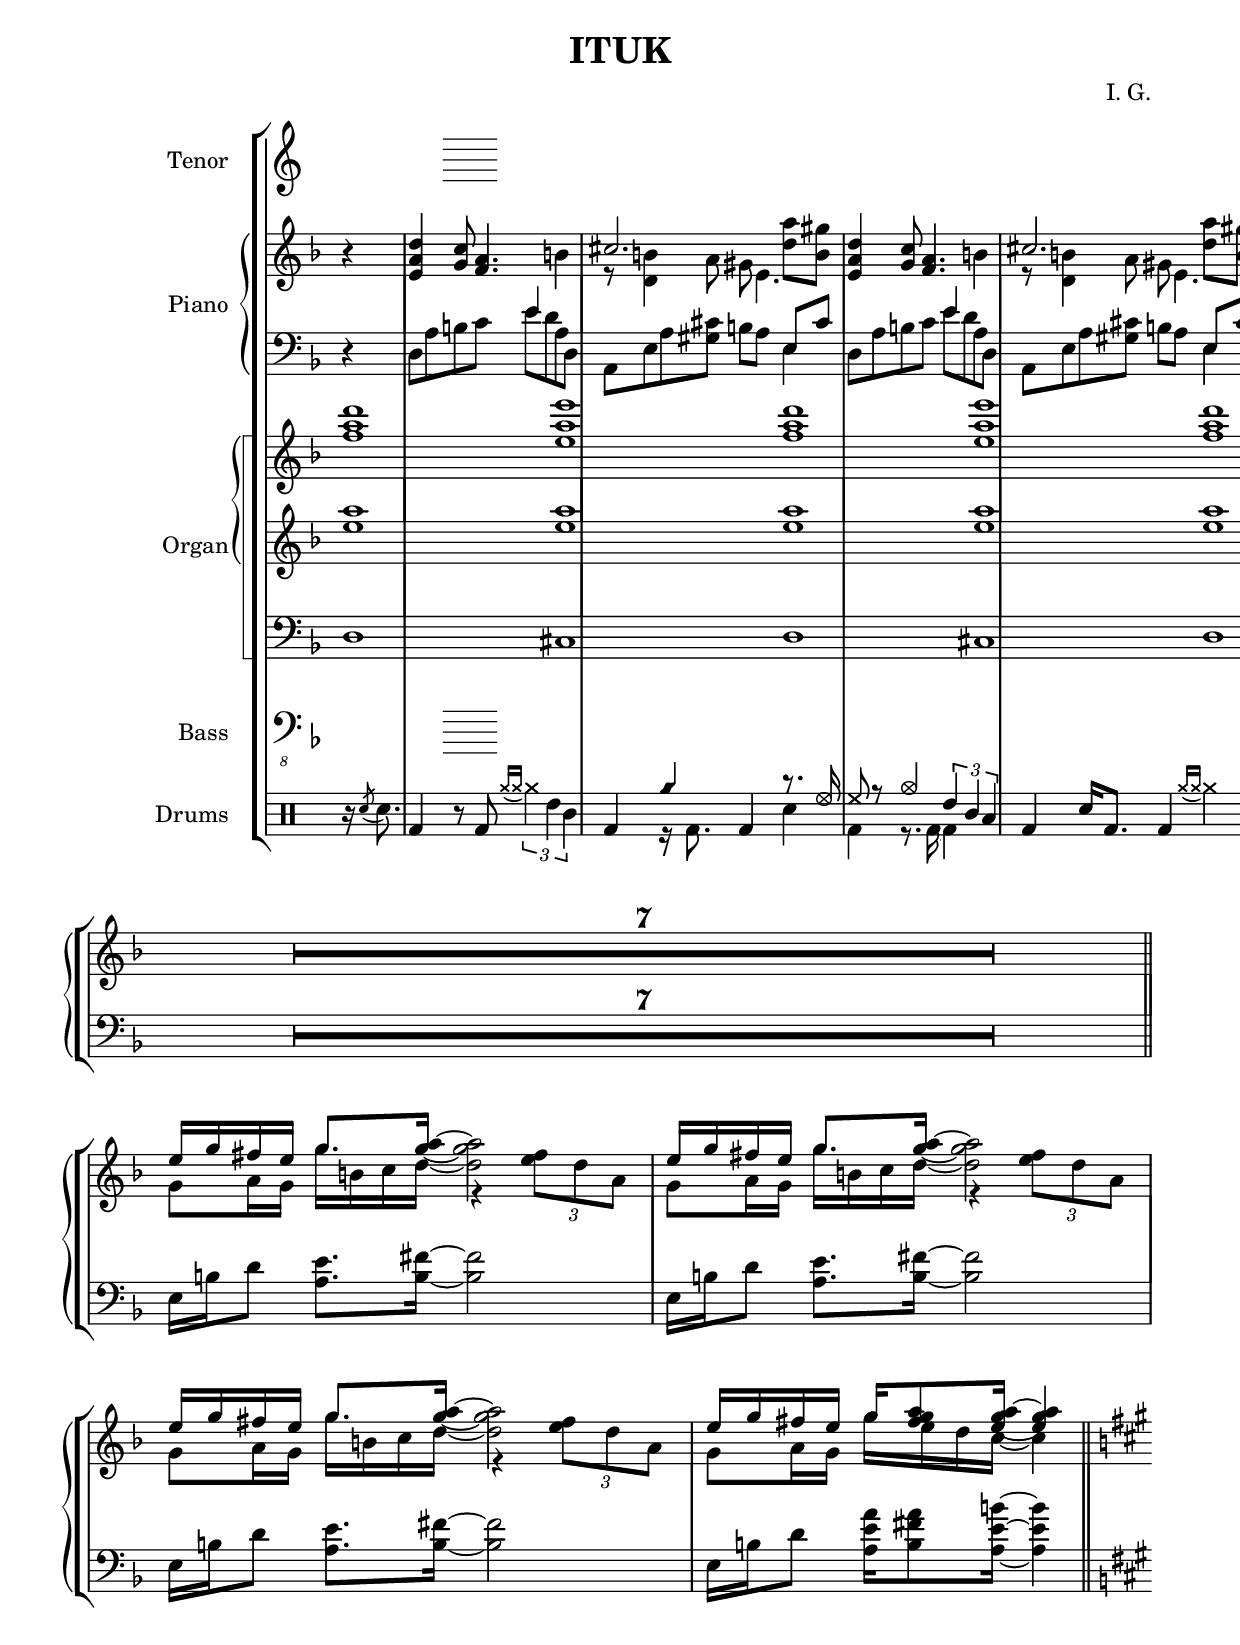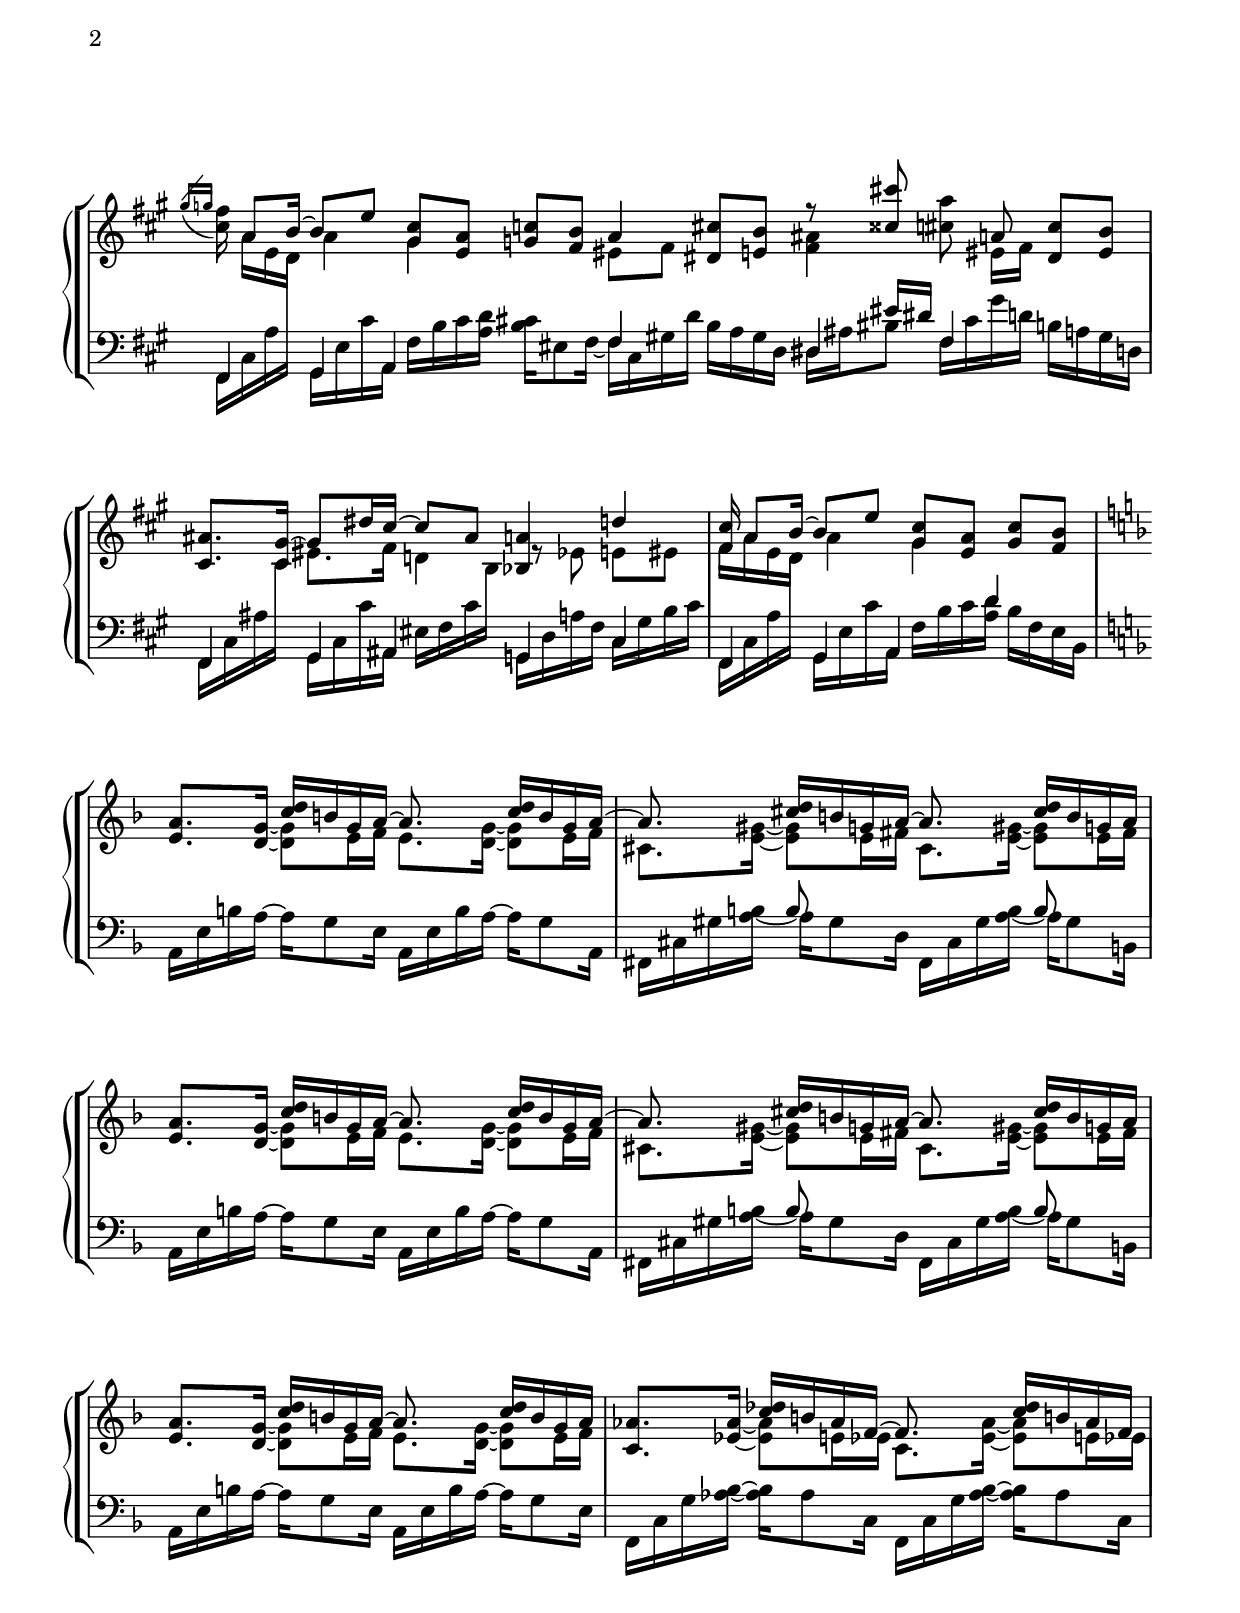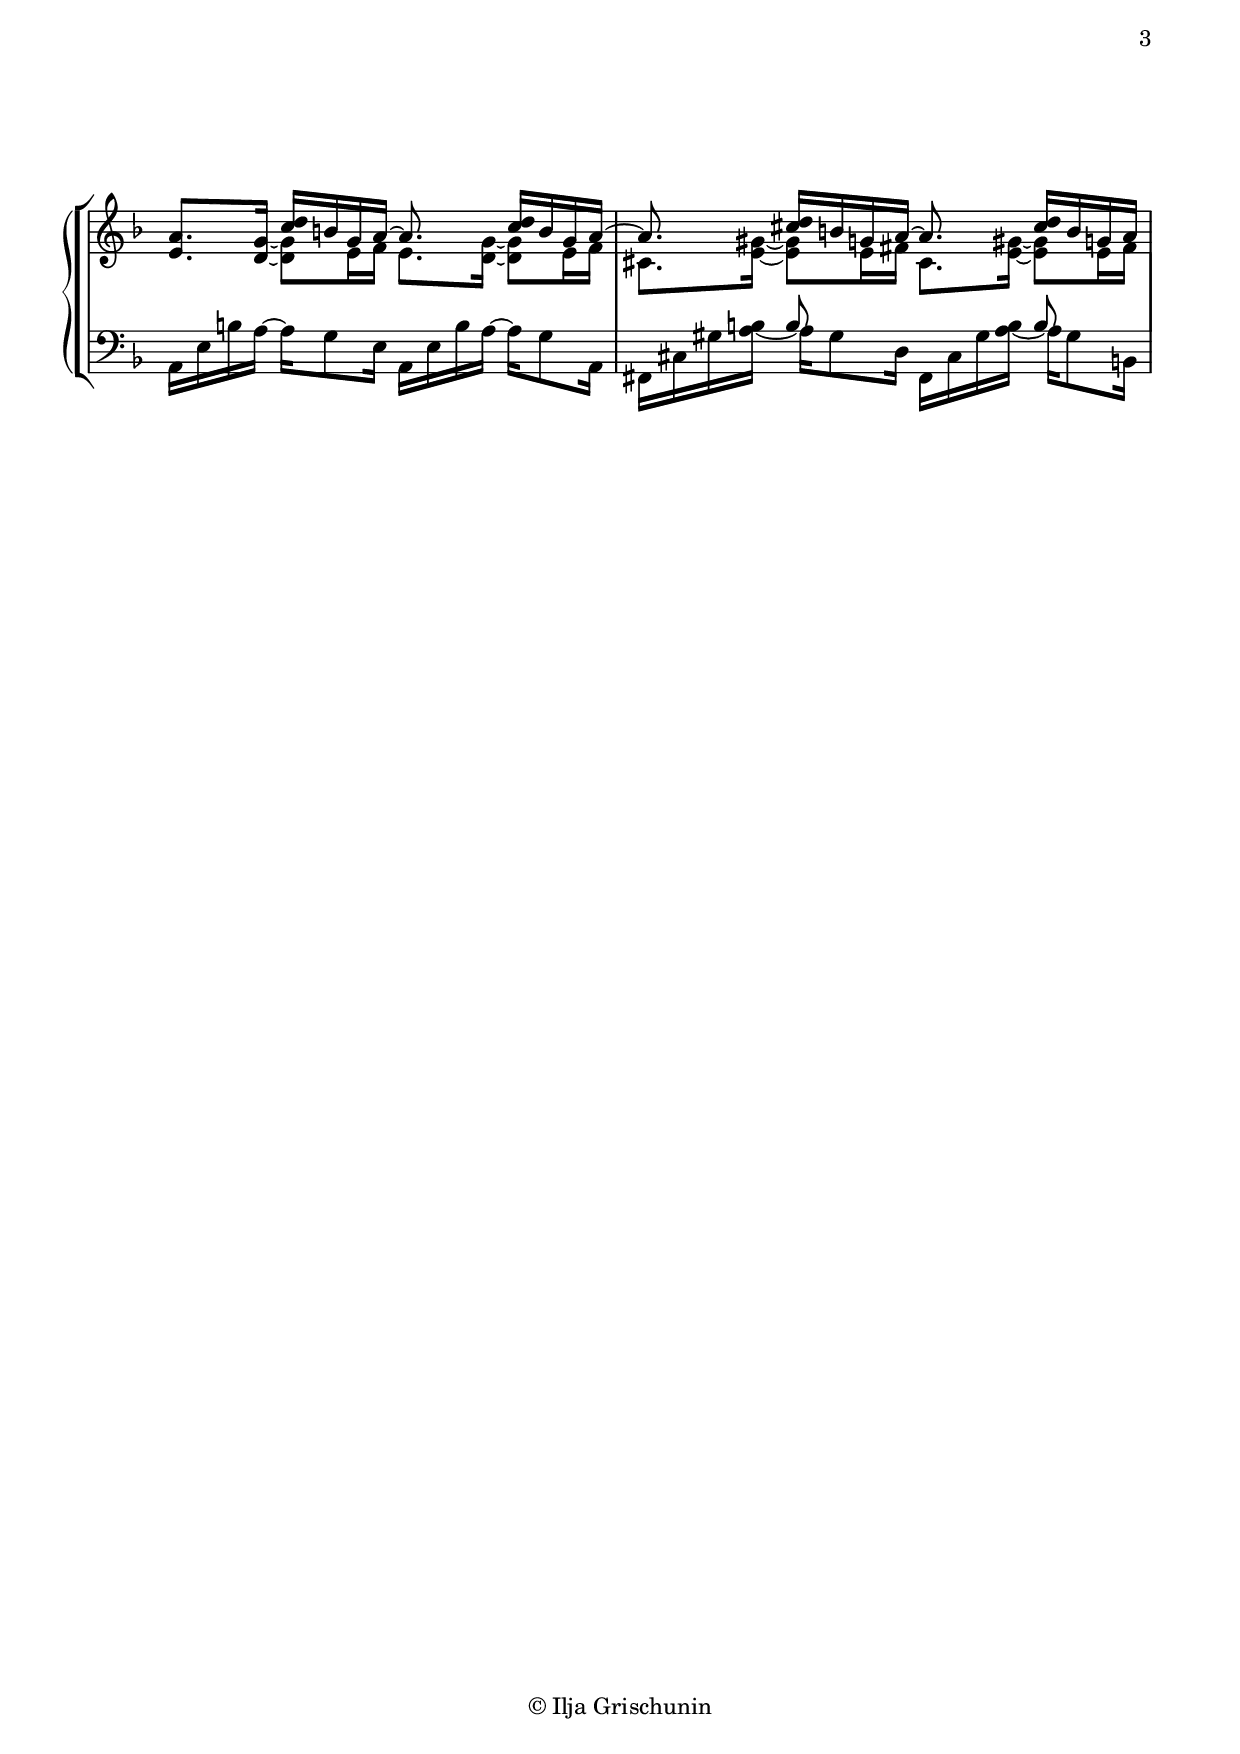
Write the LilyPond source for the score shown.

\version "2.19.15"

\language "deutsch"

\header {
  title = "ITUK"
  composer = "I. G."
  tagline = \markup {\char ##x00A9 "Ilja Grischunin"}
}

%#(set-global-staff-size 16)
\paper {
  indent = 3.0\cm  % space for instrumentName
  %short-indent = 1.5\cm  % space for shortInstrumentName
  top-system-spacing.basic-distance = #25
  top-markup-spacing.basic-distance = #8
  markup-system-spacing.basic-distance = #26
  system-system-spacing.basic-distance = #20
  last-bottom-spacing.basic-distance = #25
  left-margin = 15
  right-margin = 15
  %two-sided = ##t
  %inner-margin = 20
  %outer-margin = 15
}

\layout {
  \context {
    \Score
    \remove "Bar_number_engraver"
  }
  \override Staff.TimeSignature.stencil = ##f
  \override Staff.InstrumentName.self-alignment-X = #RIGHT
  \override PianoStaff.InstrumentName.self-alignment-X = #RIGHT
  \override StaffGroup.InstrumentName.self-alignment-X = #RIGHT
}

\version "2.19.15"

\language "deutsch"


tenorSax = \relative {

}

\version "2.19.15"

\language "deutsch"

%%%%%%%%% SCRIPTS %%%%%%%%%
slash =
#(define-music-function (parser location ang stem-fraction protrusion)
   (number? number? number?)
   (remove-grace-property 'Voice 'Stem 'direction) ; necessary?
   #{
     \once \override Stem #'stencil =
     #(lambda (grob)
        (let* ((X-parent (ly:grob-parent grob X))
               (is-rest? (ly:grob? (ly:grob-object X-parent 'rest))))
          (if is-rest?
              empty-stencil
              (let* ((ang (degrees->radians ang))
                     ; We need the beam and its slope so that slash will
                     ; extend uniformly past the stem and the beam
                     (beam (ly:grob-object grob 'beam))
                     (beam-X-pos (ly:grob-property beam 'X-positions))
                     (beam-Y-pos (ly:grob-property beam 'positions))
                     (beam-slope (/ (- (cdr beam-Y-pos) (car beam-Y-pos))
                                   (- (cdr beam-X-pos) (car beam-X-pos))))
                     (beam-angle (atan beam-slope))
                     (stem-Y-ext (ly:grob-extent grob grob Y))
                     ; Stem.length is expressed in half staff-spaces
                     (stem-length (/ (ly:grob-property grob 'length) 2.0))
                     (dir (ly:grob-property grob 'direction))
                     ; if stem points up. car represents segment of stem
                     ; closest to notehead; if down, cdr does
                     (stem-ref (if (= dir 1) (car stem-Y-ext) (cdr stem-Y-ext)))
                     (stem-segment (* stem-length stem-fraction))
                     ; Where does slash cross the stem?
                     (slash-stem-Y (+ stem-ref (* dir stem-segment)))
                     ; These are values for the portion of the slash that
                     ; intersects the beamed group.
                     (dx (/ (- stem-length stem-segment)
                           (- (tan ang) (* dir beam-slope))))
                     (dy (* (tan ang) dx))
                     ; Now, we add in the wings
                     (protrusion-dx (* (cos ang) protrusion))
                     (protrusion-dy (* (sin ang) protrusion))
                     (x1 (- protrusion-dx))
                     (y1 (- slash-stem-Y (* dir protrusion-dy)))
                     (x2 (+ dx protrusion-dx))
                     (y2 (+ slash-stem-Y
                           (* dir (+ dy protrusion-dy))))
                     (th (ly:staff-symbol-line-thickness grob))
                     (stil (ly:stem::print grob)))

                (ly:stencil-add
                 stil
                 (make-line-stencil th x1 y1 x2 y2))))))
   #})

slashI = {
  \slash 50 0.6 1.0
}

slashII = {
  \slash 45 0.5 0.8
}

top = \change Staff = "RH"
bot = \change Staff = "LH"

%%%%%%%%%%%%%%%%%%%%%%%% RH %%%%%%%%%%%%%%%%%%%%%%%%%
rightPianoP = \relative {
  \key d \minor
  \override MultiMeasureRest.expand-limit = #2
  \set Score.skipBars = ##t
  \partial 4
  r4
  \repeat unfold 3{
    <e' a d>4<g c>8 <f a>4. h4
    <<
      {
        cis2.
        \stemDown
        <d a'>8 <h gis'>
      }
      \\
      {
        r8 <d, h'>4 a'8 gis e4.
      }
    >>
  }
  <e a d>4<g c>8 <f a>4. h4
  <<
    {
      cis2
    }
    \\
    {
      r8 <d, h'>4 <e a>8
    }
  >>
  \stemUp
  <gis cis>8 <h e> <e a>4
  \stemNeutral
  \bar "||"
  \break
  R1*7
  \bar "||"
  \break
  \mergeDifferentlyDottedOn
  \repeat unfold 3 {
    <<
      {
        e16 g fis e g8. <g_~ a~>16
        \stemDown
        q2
        \stemNeutral
      }
      \\
      {
        g,8 a16 g g' h, c d~ d2
      }
      \\
      {
        \voiceTwo
        s2
        \once \override Rest.extra-offset = #'(.5 . 3)
        r4 \tuplet 3/2 {<e fis>8 d a}
      }
    >>
  }
  \time 3/4
  <<
    {
      e'16 g fis e g <fis g a>8 <e_~ g a~>16 q4
    }
    \\
    {
      g,8 a16 g g' e d c~ c4
    }
  >>
  \bar "||"
  \break
  \time 9/4
  \key a \major
  \acciaccatura {\slashI gis'16 g} <cis, fis>\noBeam
  <<
    {
      a8 h16~ h8[ e] <gis, cis> <e a>
    }
    \\
    {
      a16 e d a'4 gis
    }
  >>
  <g c>8 <fis h>
  <<
    {
      a4
    }
    \\
    {
      eis8[ fis]
    }
  >>
  <dis cis'>8 <e h'>
  <<
    {
      r8 <cisis' cis'!> s a
    }
    \\
    {
      <fis ais>4 <cis' a'>8\noBeam eis,16[ fis]
    }
  >>
  <dis cis'>8 <eis h'>
  \time 5/4
  <<
    {
      <cis ais'>8. <cis gis'~>16 gis'8 dis'16 cis~ cis8 ais
      <b, a'>4 d'
    }
    \\
    {
      s4 eis,8. fis16 d!4
      \once \override Rest.extra-offset = #'(1.5 . 4)
      r8 es e eis
    }
  >>
  \time 4/4
  <<
    {
      <fis cis'>16\noBeam a8 h16~ h8[ e] <gis, cis>[ <e a>]
    }
    \\
    {
      fis16 a e d a'4 gis
    }
  >>
  <gis cis>8 <fis h>
  \key d \minor
  \repeat unfold 2 {
    <<
      {
        s4
        <c' d>16 h g a~ a8. s16
        <c d>16 h g a~
      }
      \\
      {
        \stemUp
        <e a>8. <d g>16~
        \stemDown
        q8 e16 f e8. <d g>16~
        q8 e16 f
      }
    >>
    <<
      {
        a8. s16
        <cis d>16 h g a~ a8. s16
        <cis d>16 h g a
      }
      \\
      {
        cis,8. <e gis>16~ q8 e16 fis
        cis8. <e gis>16~ q8 e16 fis
      }
    >>
  }
  <<
    {
      s4
      <c' d>16 h g a~ a8. s16
      <c d>16 h g a
    }
    \\
    {
      \stemUp
      <e a>8. <d g>16~
      \stemDown
      q8 e16 f e8. <d g>16~
      q8 e16 f
    }
  >>
  <<
    {
      s4
      <c' des>16 h! as f~ f8. s16
      <c' des>16 h! as f
    }
    \\
    {
      \stemUp
      <c as'>8. <es as>16~
      \stemDown
      q8 e16 es c8. <es as>16~
      q8 e16 es
    }
  >>
  <<
    {
      s4
      <c' d>16 h g a~ a8. s16
      <c d>16 h g a~
    }
    \\
    {
      \stemUp
      <e a>8. <d g>16~
      \stemDown
      q8 e16 f e8. <d g>16~
      q8 e16 f
    }
  >>
  <<
    {
      a8. s16
      <cis d>16 h g a~ a8. s16
      <cis d>16 h g a
    }
    \\
    {
      cis,8. <e gis>16~ q8 e16 fis
      cis8. <e gis>16~ q8 e16 fis
    }
  >>
}

%%%%%%%%%%%%%%%%%%%%%%%% LH %%%%%%%%%%%%%%%%%%%%%%%%%
leftPianoP = \relative {
  \key d \minor
  \override MultiMeasureRest.expand-limit = #2
  \set Score.skipBars = ##t
  \clef "bass"
  \partial 4
  r4
  \repeat unfold 3 {
    <<
      {
        s2 e'4 s
      }
      \\
      {
        d,8 a' h c e d a d,
      }
    >>
    <<
      {
        s2. e8 cis'
      }
      \\
      {
        a, e' a <gis cis> h a e4
      }
    >>
  }
  <<
    {
      s2 e'4 s
    }
    \\
    {
      d,8 a' h c e d a d,
    }
  >>
  a8 e' a <gis cis>
  \stemDown
  \top <h e> <e a> <gis cis>4 \bot
  \stemNeutral
  \bar "||"
  \break
  R1*7
  \bar "||"
  \break
  \repeat unfold 3 {e,16 h' d8 <a e'>8. <h fis'>16~ q2}
  \time 3/4
  e,16 h' d8 <a e' a>16 <h fis' a>8 <a e' h'>16~ q4
  \bar "||"
  \break
  \time 9/4
  \key a \major
  \set Timing.beamExceptions = #'()
  \set Timing.baseMoment = #(ly:make-moment 1/4)
  \set Timing.beatStructure = #'(1 1 1 1 1 1 1 1 1)
  \grace {s8}
  <<
    {
      fis,4
      \once \override Flag.stencil = ##f
      gis8 s16 a4 s16 s4 fis' s
    }
    \\
    {
      fis,16 cis' a' \top d \bot gis,, e' cis' a, fis' h cis <a d>
      <h cis!> eis,8 fis16~ fis cis gis'! d' h a gis d
    }
  >>
  <<
    {
      dis4
    }
    \\
    {
      dis16 ais' his8
    }
    \\
    {
      s8 eis16 dis
    }
  >>
  <<
    {
      fis,4
    }
    \\
    {
      fis16 cis' gis' d
    }
  >>
  h16 a gis d
  <<
    {
      fis,4
      \once \override Flag.stencil = ##f
      gis8 s16 ais4 s16 g4 cis

    }
    \\
    {
      fis,16 cis' ais' \top cis \bot gis, cis cis' ais,
      eis' fis cis' \top h \bot g, d' a' fis cis gis' h cis
    }
  >>
  \time 4/4
  <<
    {
      fis,,4
      \once \override Flag.stencil = ##f
      gis8 s16 a4 d' s16
    }
    \\
    {
      fis,,16 cis' a' \top d \bot gis,, e' cis' a,
      fis' h cis <a d> h16 fis e h
    }
  >>
  \key d \minor
  \repeat unfold 2 {
    a16 e' h' a~ a g8 e16
    a,16 e' h' a~ a g8 a,16
    <<
      {
        \repeat unfold 2 {s4 h'8 s}
      }
      \\
      {
        fis,16 cis' gis' <a h>~ a gis8 d16
        fis,16 cis' gis' <a h>~ a gis8 h,16
      }
    >>
  }
  \repeat unfold 2 {a16 e' h' a~ a g8 e16}
  \repeat unfold 2 {f,16 c' g' <as b>~ q as8 c,16}
  a16 e' h' a~ a g8 e16
  a,16 e' h' a~ a g8 a,16
  <<
    {
      \repeat unfold 2 {s4 h'8 s}
    }
    \\
    {
      fis,16 cis' gis' <a h>~ a gis8 d16
      fis,16 cis' gis' <a h>~ a gis8 h,16
    }
  >>
}

\version "2.19.15"

\language "deutsch"

%%%%%%%%%%%%%%%%%% Part %%%%%%%%%%%%%%%%%%%%
rightOrgan = \relative {
  \key d \minor
%%%%%%%%%%%%%%%%%% Part %%%%%%%%%%%%%%%%%%%%
  \tag #'Part {
    \set Score.repeatCommands = #'((volta "2.-4."))
    <f'' a d>1 <e a e'>
    \set Score.repeatCommands = #'((volta #f) end-repeat)
  }
%%%%%%%%%%%%%%%% Partitur %%%%%%%%%%%%%%%%%%
  \tag #'Partitur {
    \repeat unfold 4 {<f a d>1 <e a e'>}
  }
}

leftOrgan = \relative {
  \key d \minor
%%%%%%%%%%%%%%%%%% Part %%%%%%%%%%%%%%%%%%%%
  \tag #'Part {
    \set Score.repeatCommands = #'((volta "2.-4."))
    <e' a>1 <e a>1
    \set Score.repeatCommands = #'((volta #f) end-repeat)
  }
%%%%%%%%%%%%%%%% Partitur %%%%%%%%%%%%%%%%%%
  \tag #'Partitur {
    \repeat unfold 4 {<e' a>1 <e a>}
  }
}

fusOrgan = \relative {
  \key d \minor
  \clef "bass"
%%%%%%%%%%%%%%%%%% Part %%%%%%%%%%%%%%%%%%%%
  \tag #'Part {
    \set Score.repeatCommands = #'((volta "2.-4."))
    d1 cis1
    \set Score.repeatCommands = #'((volta #f) end-repeat)
  }
%%%%%%%%%%%%%%%% Partitur %%%%%%%%%%%%%%%%%%
  \tag #'Partitur {
    \repeat unfold 4 {d1 cis}
  }
}

\version "2.19.15"

\language "deutsch"


bass = \relative {
  \clef "bass_8"
  \key d \minor

}

\version "2.19.15"

\language "deutsch"


drum = \drummode {
  \set Score.barNumberVisibility = #all-bar-numbers-visible
  \override MultiMeasureRest.expand-limit = #2
  \set Score.skipBars = ##t
  \partial 4
  r16
  \acciaccatura sn8 sn8.
  bd4 r8 bd
  \acciaccatura {cymr16 cymr}
  \tuplet 3/2 {cymr4 tommh tomml}
  bd4
  <<
    {
      cyms4
    }
    \\
    {
      r16 bd8.
    }
  >>
  bd4
  <<
    {
      r8. hhho16 hh8 r cymc4
      \tuplet 3/2 {tommh4 tomml toml}
    }
    \\
    {
      sn4 bd r8. bd16~ bd4 s
    }
  >>
  bd4 sn16 bd8. bd4 \acciaccatura {cymr16 cymr} cymr4
}


tenorSaxPart = \new Staff \with {
  instrumentName = "Tenor"
} \tenorSax

pianoPart = \new PianoStaff \with {
  instrumentName = "Piano"
} <<
  \new Staff = "RH" \with {
  } \rightPianoP
  \new Staff = "LH" \with {
  } \leftPianoP
>>

organPart = \new StaffGroup \with {
  systemStartDelimiter = #'SystemStartSquare
  instrumentName = "Organ"
} <<
\new PianoStaff 
<<
  \new Staff = "RH" \with {
  } \removeWithTag #'Part \rightOrgan
  \new Staff = "LH" \with {
  } \removeWithTag #'Part \leftOrgan
>>
\new Staff = "PF" \with {
  } \removeWithTag #'Part \fusOrgan
>>

bassPart = \new Staff \with {
  instrumentName = "Bass"
} \bass

drumsPart = \new DrumStaff \with {
  instrumentName = "Drums"
} \drum

\score {
  \new StaffGroup
  <<
    \tenorSaxPart
    \pianoPart
    \organPart
    \bassPart
    \drumsPart
  >>
}
